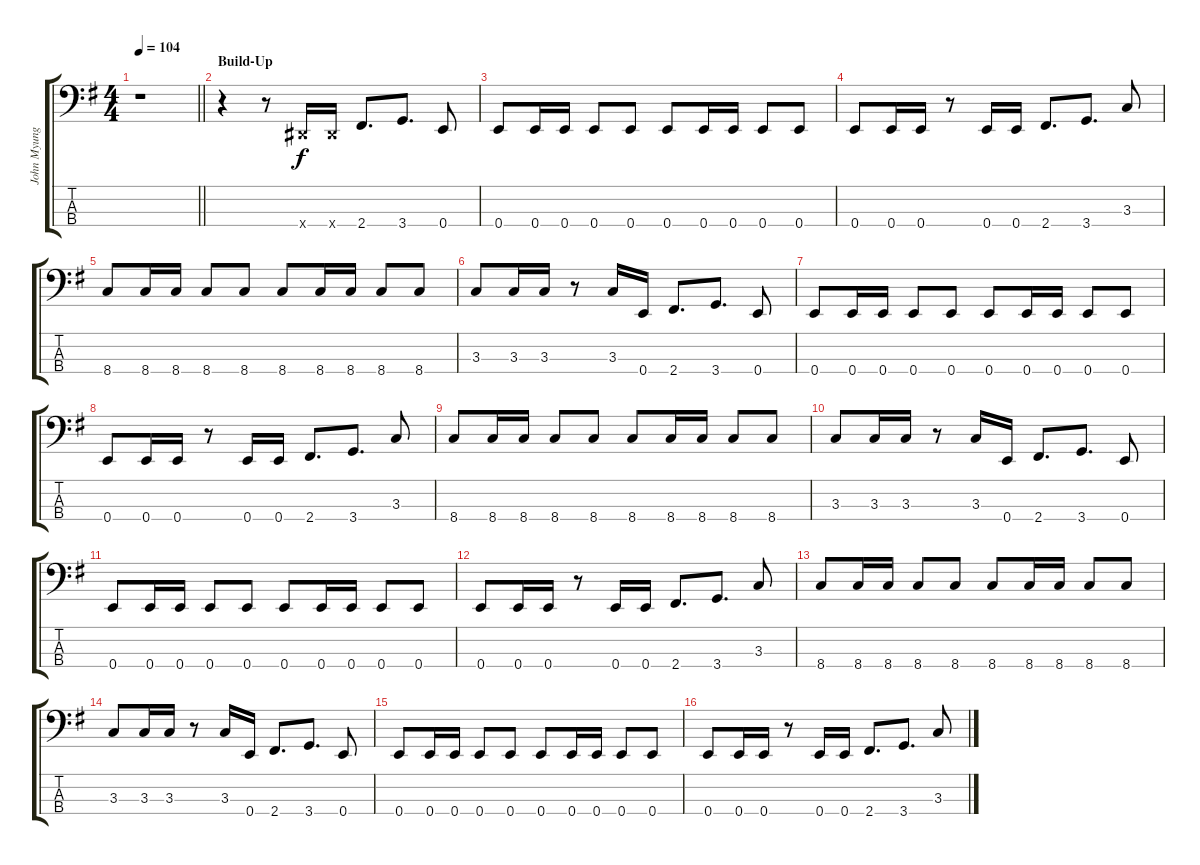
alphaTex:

\track ("John Myung" "John Myung") {instrument electricbassfinger}
\staff {score tabs}
\tuning (G2 D2 A1 E1) {hide}
\ts (4 4)
\tempo 104
\clef f4
\barLineRight lightlight
\ks eminor
r.1{dy f} |
\section ("" "Build-Up")
r.4 r.8 -1.4{x}.16 -1.4{x}.16 2.4.8{d} 3.4.8{d} 0.4.8 |
0.4.8 0.4.16 0.4.16 0.4.8 0.4.8 0.4.8 0.4.16 0.4.16 0.4.8 0.4.8 |
0.4.8 0.4.16 0.4.16 r.8 0.4.16 0.4.16 2.4.8{d} 3.4.8{d} 3.3.8 |
8.4.8 8.4.16 8.4.16 8.4.8 8.4.8 8.4.8 8.4.16 8.4.16 8.4.8 8.4.8 |
3.3.8 3.3.16 3.3.16 r.8 3.3.16 0.4.16 2.4.8{d} 3.4.8{d} 0.4.8 |
0.4.8 0.4.16 0.4.16 0.4.8 0.4.8 0.4.8 0.4.16 0.4.16 0.4.8 0.4.8 |
0.4.8 0.4.16 0.4.16 r.8 0.4.16 0.4.16 2.4.8{d} 3.4.8{d} 3.3.8 |
8.4.8 8.4.16 8.4.16 8.4.8 8.4.8 8.4.8 8.4.16 8.4.16 8.4.8 8.4.8 |
3.3.8 3.3.16 3.3.16 r.8 3.3.16 0.4.16 2.4.8{d} 3.4.8{d} 0.4.8 |
0.4.8 0.4.16 0.4.16 0.4.8 0.4.8 0.4.8 0.4.16 0.4.16 0.4.8 0.4.8 |
0.4.8 0.4.16 0.4.16 r.8 0.4.16 0.4.16 2.4.8{d} 3.4.8{d} 3.3.8 |
8.4.8 8.4.16 8.4.16 8.4.8 8.4.8 8.4.8 8.4.16 8.4.16 8.4.8 8.4.8 |
3.3.8 3.3.16 3.3.16 r.8 3.3.16 0.4.16 2.4.8{d} 3.4.8{d} 0.4.8 |
0.4.8 0.4.16 0.4.16 0.4.8 0.4.8 0.4.8 0.4.16 0.4.16 0.4.8 0.4.8 |
0.4.8 0.4.16 0.4.16 r.8 0.4.16 0.4.16 2.4.8{d} 3.4.8{d} 3.3.8
